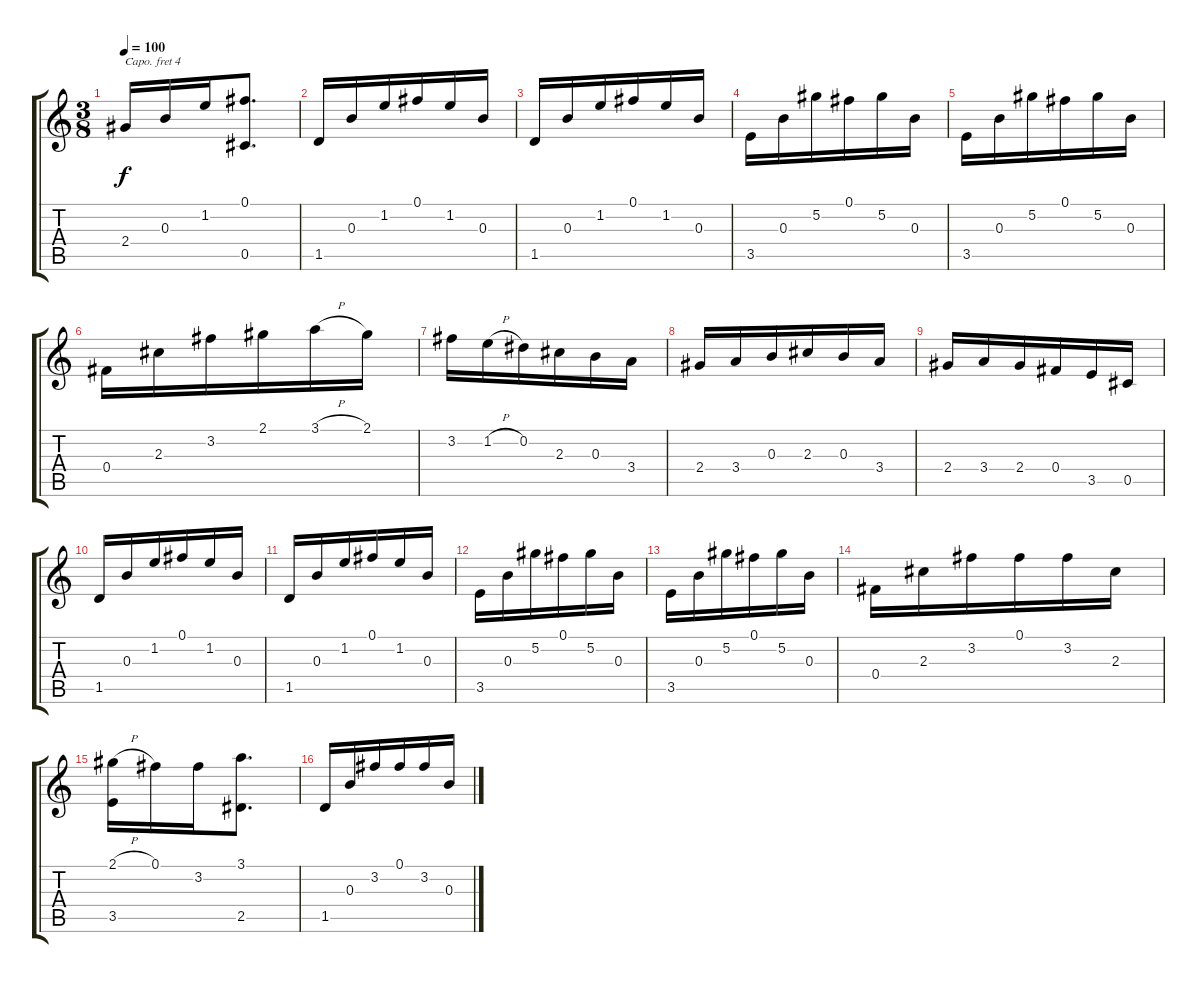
\track "" {instrument acousticguitarsteel}
\staff {score tabs}
\capo 4
\tuning (D4 B3 G3 D3 A2 D2) {hide}
\ts (3 8)
\tempo 100
\clef g2
\ks c
2.4.16{dy f} 0.3.16 1.2.16 (0.1 0.5).8{d} |
1.5.16 0.3.16 1.2.16 0.1.16 1.2.16 0.3.16 |
1.5.16 0.3.16 1.2.16 0.1.16 1.2.16 0.3.16 |
3.5.16 0.3.16 5.2.16 0.1.16 5.2.16 0.3.16 |
3.5.16 0.3.16 5.2.16 0.1.16 5.2.16 0.3.16 |
0.4.16 2.3.16 3.2.16 2.1.16 3.1{h}.16 2.1.16 |
3.2.16 1.2{h}.16 0.2.16 2.3.16 0.3.16 3.4.16 |
2.4.16 3.4.16 0.3.16 2.3.16 0.3.16 3.4.16 |
2.4.16 3.4.16 2.4.16 0.4.16 3.5.16 0.5.16 |
1.5.16 0.3.16 1.2.16 0.1.16 1.2.16 0.3.16 |
1.5.16 0.3.16 1.2.16 0.1.16 1.2.16 0.3.16 |
3.5.16 0.3.16 5.2.16 0.1.16 5.2.16 0.3.16 |
3.5.16 0.3.16 5.2.16 0.1.16 5.2.16 0.3.16 |
0.4.16 2.3.16 3.2.16 0.1.16 3.2.16 2.3.16 |
(2.1{h} 3.5).16 0.1.16 3.2.16 (3.1 2.5).8{d} |
1.5.16 0.3.16 3.2.16 0.1.16 3.2.16 0.3.16
